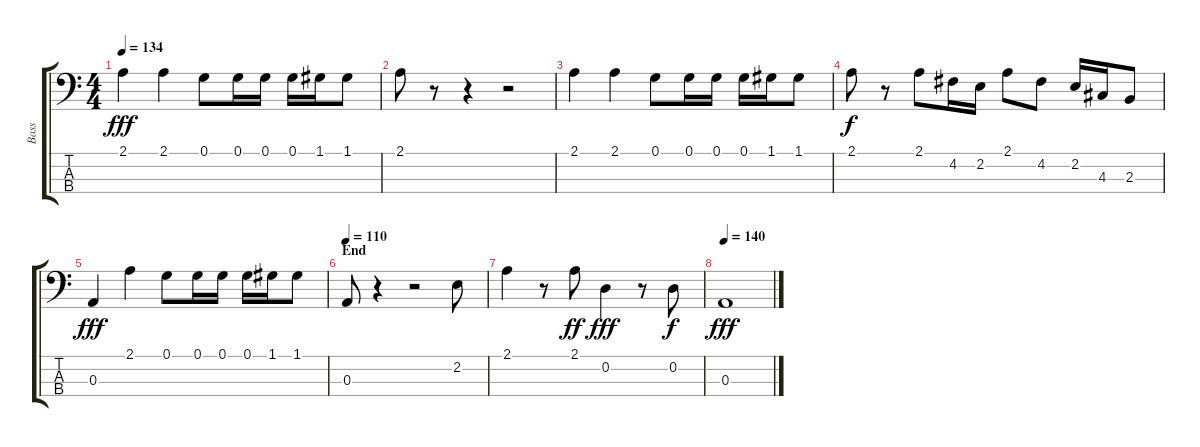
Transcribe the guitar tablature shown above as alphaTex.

\track ("Bass" "Bass") {instrument electricguitarmuted}
\staff {score tabs}
\tuning (G2 D2 A1 E1) {hide}
\ts (4 4)
\tempo 134
\clef f4
\ks c
2.1.4{dy fff} 2.1.4 0.1.8 0.1.16 0.1.16 0.1.16 1.1.16 1.1.8 |
2.1.8 r.8 r.4 r.2 |
2.1.4 2.1.4 0.1.8 0.1.16 0.1.16 0.1.16 1.1.16 1.1.8 |
2.1.8{dy f} r.8 2.1.8 4.2.16 2.2.16 2.1.8 4.2.8 2.2.16 4.3.16 2.3.8 |
0.3.4{dy fff} 2.1.4 0.1.8 0.1.16 0.1.16 0.1.16 1.1.16 1.1.8 |
\section ("" "End")
\tempo 110
0.3.8 r.4 r.2 2.2.8 |
2.1.4 r.8 2.1.8{dy ff} 0.2.4{dy fff} r.8 0.2.8{dy f} |
\tempo 140
0.3.1{dy fff}
